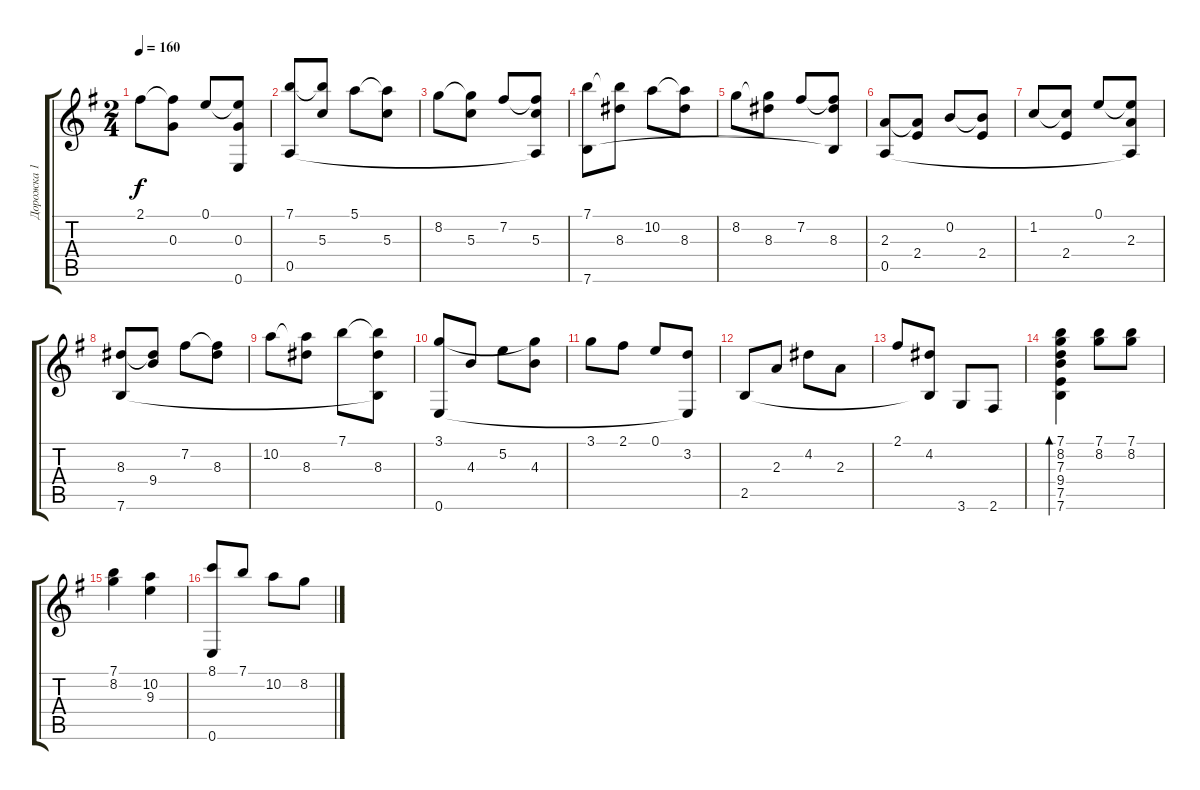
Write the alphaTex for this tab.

\track ("Дорожка 1" "Дорожка 1") {instrument acousticguitarnylon}
\staff {score tabs}
\tuning (E4 B3 G3 D3 A2 E2) {hide}
\ts (2 4)
\tempo 160
\clef g2
\ks eminor
2.1.8{dy f} (2.1{t} 0.3).8 0.1.8 (0.1{t} 0.3 0.6{t}).8 |
(7.1 0.5).8 (7.1{t} 5.3).8 5.1.8 (5.1{t} 5.3).8 |
8.2.8 (8.2{t} 5.3).8 7.2.8 (7.2{t} 5.3 0.5{t}).8 |
(7.1 7.6).8 (7.1{t} 8.3).8 10.2.8 (10.2{t} 8.3).8 |
8.2.8 (8.2{t} 8.3).8 7.2.8 (7.2{t} 8.3 7.6{t}).8 |
(2.3 0.5).8 (2.3{t} 2.4).8 0.2.8 (0.2{t} 2.4).8 |
1.2.8 (1.2{t} 2.4).8 0.1.8 (0.1{t} 2.3 0.5{t}).8 |
(8.3 7.6).8 (8.3{t} 9.4).8 7.2.8 (7.2{t} 8.3).8 |
10.2.8 (10.2{t} 8.3).8 7.1.8 (7.1{t} 8.3 7.6{t}).8 |
(3.1 0.6).8 4.3.8 5.2.8 (3.1{t} 4.3).8 |
3.1.8 2.1.8 0.1.8 (3.2 0.6{t}).8 |
2.5.8 2.3.8 4.2.8 2.3.8 |
2.1.8 (4.2 2.5{t}).8 3.6.8 2.6.8 |
(7.1 8.2 7.3 9.4 7.5 7.6).4{bd 480} (7.1 8.2).8 (7.1 8.2).8 |
(7.1 8.2).4 (10.2 9.3).4 |
(8.1 0.6).8 7.1.8 10.2.8 8.2.8
